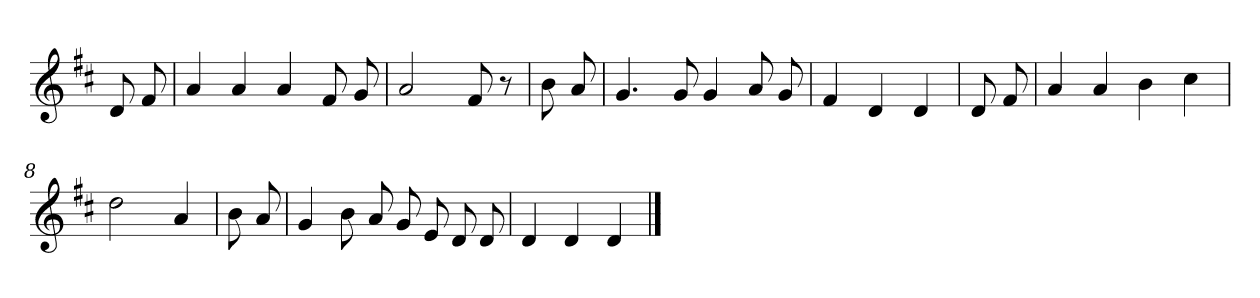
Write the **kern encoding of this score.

**kern
*part1
*staff1
*clefG2
*k[f#c#]
*D:
=
8d
8f#
=1
4a
4a
4a
8f#
8g
=2
2a
8f#
8r
=3
8b
8a
=4
4.g
8g
4g
8a
8g
=5
4f#
4d
4d
=6
8d
8f#
=7
4a
4a
4b
4cc#
=8
2dd
4a
=9
8b
8a
=10
4g
8b
8a
8g
8e
8d
8d
=11
4d
4d
4d
==
*-
